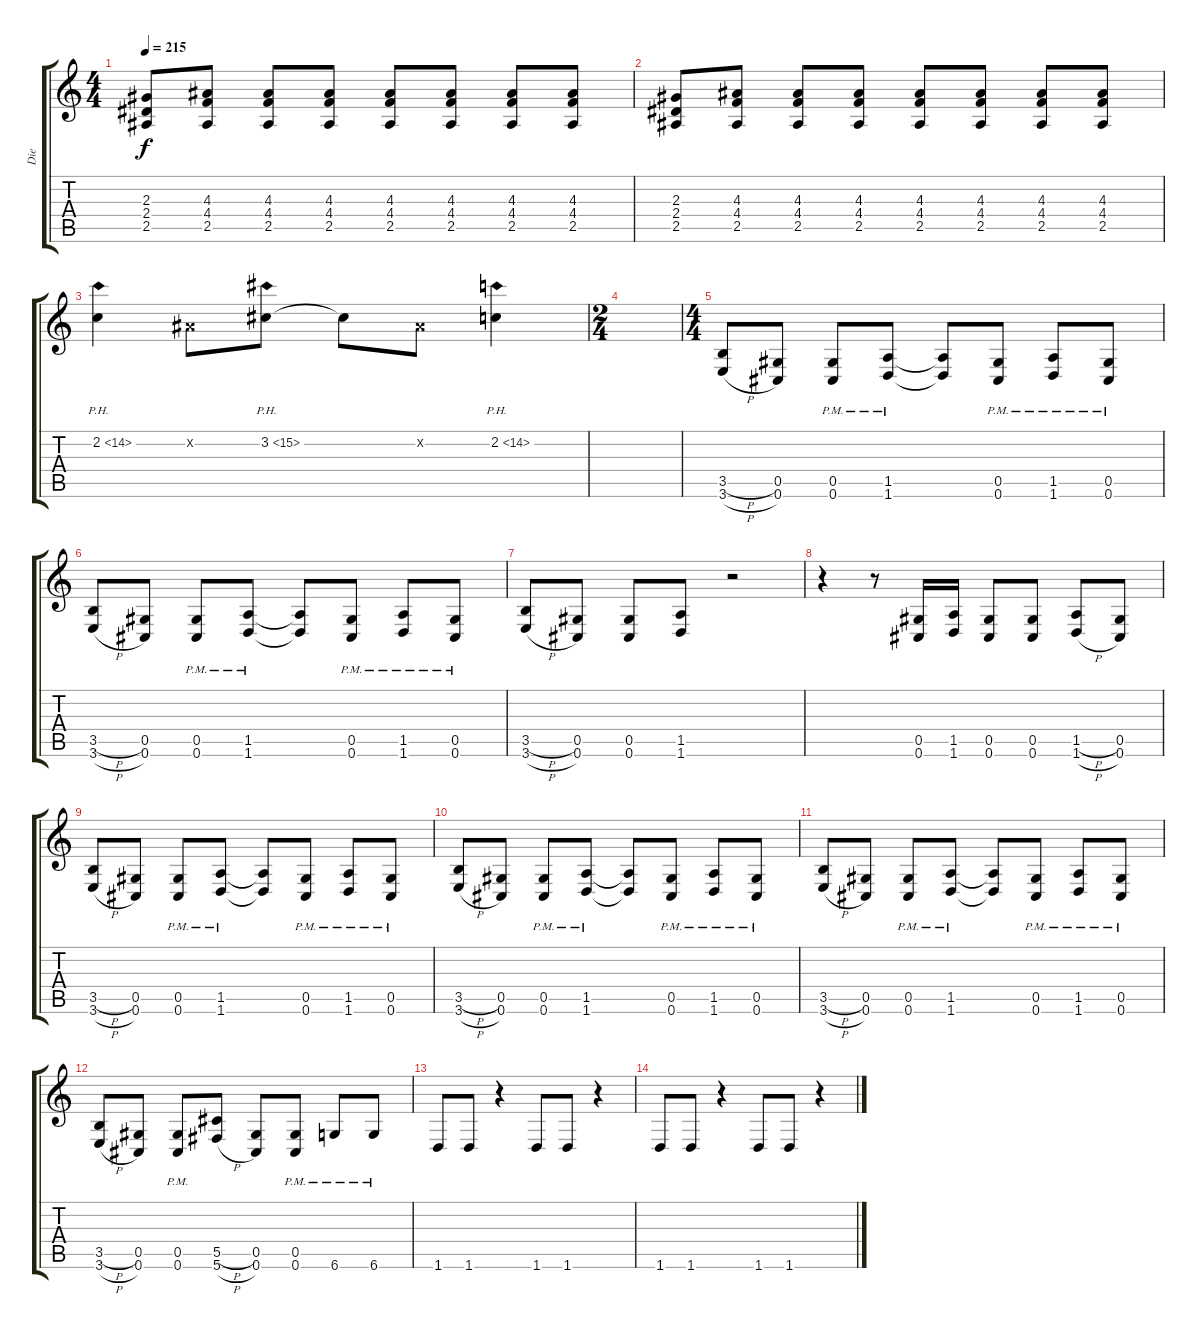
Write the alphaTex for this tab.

\track ("Die" "Die") {instrument overdrivenguitar}
\staff {score tabs}
\tuning (Eb4 Bb3 Gb3 Db3 Ab2 Db2) {hide}
\ts (4 4)
\tempo 215
\clef g2
\ks aminor
(2.3 2.4 2.5).8{dy f} (4.3 4.4 2.5).8 (4.3 4.4 2.5).8 (4.3 4.4 2.5).8 (4.3 4.4 2.5).8 (4.3 4.4 2.5).8 (4.3 4.4 2.5).8 (4.3 4.4 2.5).8 |
(2.3 2.4 2.5).8 (4.3 4.4 2.5).8 (4.3 4.4 2.5).8 (4.3 4.4 2.5).8 (4.3 4.4 2.5).8 (4.3 4.4 2.5).8 (4.3 4.4 2.5).8 (4.3 4.4 2.5).8 |
2.2{ph 12}.4 0.2{x}.8 3.2{ph 12}.8 3.2{t}.8 0.2{x}.8 2.2{ph 12}.4 |
\ts (2 4)
|
\ts (4 4)
(3.5{h} 3.6{h}).8 (0.5 0.6).8 (0.5{pm} 0.6{pm}).8 (1.5{pm} 1.6{pm}).8 (1.5{t} 1.6{t}).8 (0.5{pm} 0.6{pm}).8 (1.5{pm} 1.6{pm}).8 (0.5{pm} 0.6{pm}).8 |
(3.5{h} 3.6{h}).8 (0.5 0.6).8 (0.5{pm} 0.6{pm}).8 (1.5{pm} 1.6{pm}).8 (1.5{t} 1.6{t}).8 (0.5{pm} 0.6{pm}).8 (1.5{pm} 1.6{pm}).8 (0.5{pm} 0.6{pm}).8 |
(3.5{h} 3.6{h}).8 (0.5 0.6).8 (0.5 0.6).8 (1.5 1.6).8 r.2 |
r.4 r.8 (0.5 0.6).16 (1.5 1.6).16 (0.5 0.6).8 (0.5 0.6).8 (1.5{h} 1.6{h}).8 (0.5 0.6).8 |
(3.5{h} 3.6{h}).8 (0.5 0.6).8 (0.5{pm} 0.6{pm}).8 (1.5{pm} 1.6{pm}).8 (1.5{t} 1.6{t}).8 (0.5{pm} 0.6{pm}).8 (1.5{pm} 1.6{pm}).8 (0.5{pm} 0.6{pm}).8 |
(3.5{h} 3.6{h}).8 (0.5 0.6).8 (0.5{pm} 0.6{pm}).8 (1.5{pm} 1.6{pm}).8 (1.5{t} 1.6{t}).8 (0.5{pm} 0.6{pm}).8 (1.5{pm} 1.6{pm}).8 (0.5{pm} 0.6{pm}).8 |
(3.5{h} 3.6{h}).8 (0.5 0.6).8 (0.5{pm} 0.6{pm}).8 (1.5{pm} 1.6{pm}).8 (1.5{t} 1.6{t}).8 (0.5{pm} 0.6{pm}).8 (1.5{pm} 1.6{pm}).8 (0.5{pm} 0.6{pm}).8 |
(3.5{h} 3.6{h}).8 (0.5 0.6).8 (0.5{pm} 0.6{pm}).8 (5.5{h} 5.6{h}).8 (0.5 0.6).8 (0.5{pm} 0.6{pm}).8 6.6{pm}.8 6.6{pm}.8 |
1.6.8 1.6.8 r.4 1.6.8 1.6.8 r.4 |
1.6.8 1.6.8 r.4 1.6.8 1.6.8 r.4
